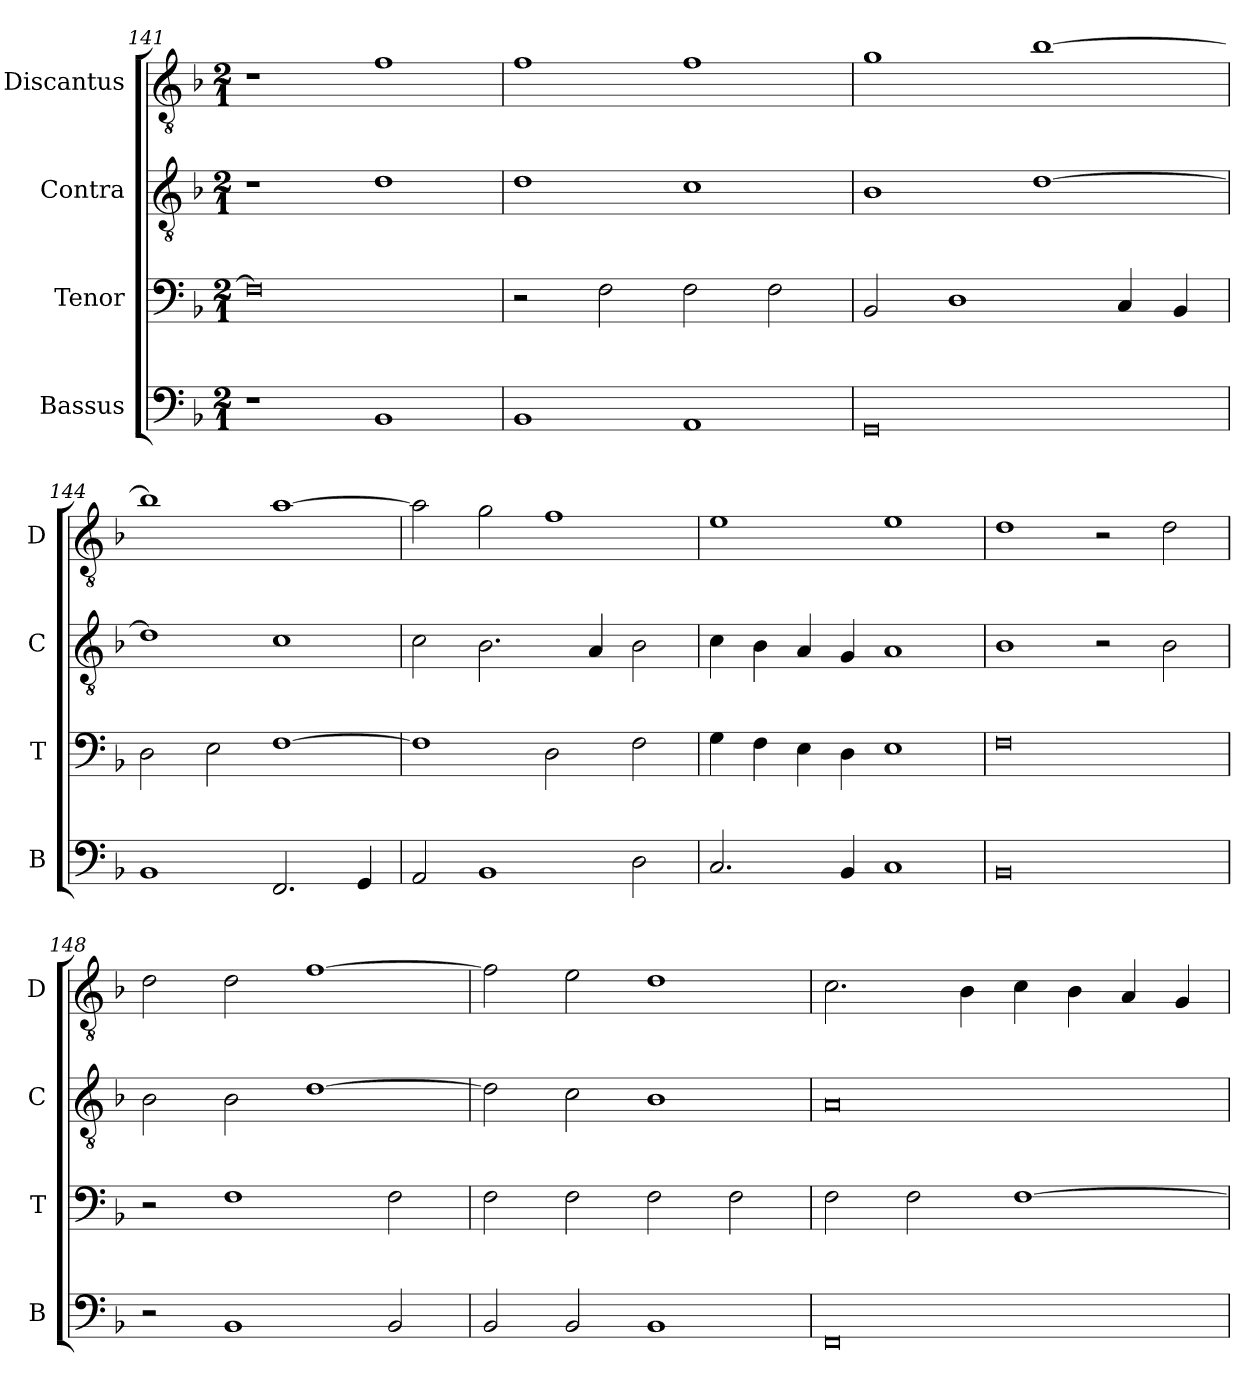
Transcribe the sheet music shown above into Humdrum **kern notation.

**kern	**kern	**kern	**kern
*part4	*part3	*part2	*part1
*staff4	*staff3	*staff2	*staff1
*I"Bassus	*I"Tenor	*I"Contra	*I"Discantus
*I'B	*I'T	*I'C	*I'D
*clefF4	*clefF4	*clefGv2	*clefGv2
*k[b-]	*k[b-]	*k[b-]	*k[b-]
*M2/1	*M2/1	*M2/1	*M2/1
=141	=141	=141	=141
1r	0F]	1r	1r
1BB-	.	1d	1f
=142	=142	=142	=142
1BB-	2r	1d	1f
.	2F\	.	.
1AA	2F\	1c	1f
.	2F\	.	.
=143	=143	=143	=143
0GG	2BB-/	1B-	1g
.	1D	.	.
.	.	[1d	[1b-
.	4C/	.	.
.	4BB-/	.	.
=144	=144	=144	=144
1BB-	2D\	1d]	1b-]
.	2E\	.	.
2.FF/	[1F	1c	[1a
4GG/	.	.	.
=145	=145	=145	=145
2AA/	1F]	2c\	2a\]
1BB-	.	2.B-\	2g\
.	2D\	.	1f
.	.	4A/	.
2D\	2F\	2B-\	.
=146	=146	=146	=146
2.C/	4G\	4c\	1e
.	4F\	4B-\	.
.	4E\	4A/	.
4BB-/	4D\	4G/	.
1C	1E	1A	1e
=147	=147	=147	=147
0BB-	0F	1B-	1d
.	.	2r	2r
.	.	2B-\	2d\
=148	=148	=148	=148
2r	2r	2B-\	2d\
1BB-	1F	2B-\	2d\
.	.	[1d	[1f
2BB-/	2F\	.	.
=149	=149	=149	=149
2BB-/	2F\	2d\]	2f\]
2BB-/	2F\	2c\	2e\
1BB-	2F\	1B-	1d
.	2F\	.	.
=150	=150	=150	=150
0FF	2F\	0A	2.c\
.	2F\	.	.
.	.	.	4B-\
.	[1F	.	4c\
.	.	.	4B-\
.	.	.	4A/
.	.	.	4G/
=	=	=	=
*-	*-	*-	*-
